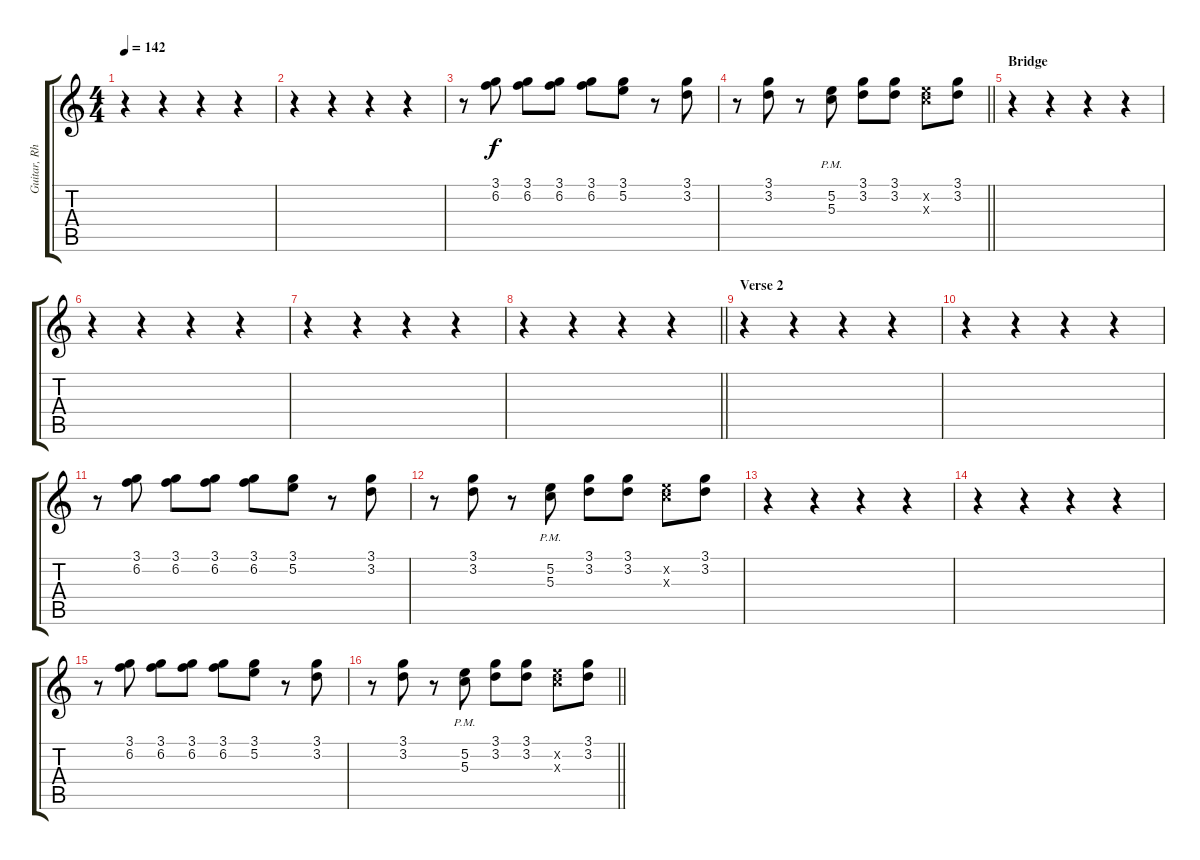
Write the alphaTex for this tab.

\track ("Guitar, Rhythm" "Guitar, Rh") {mute instrument distortionguitar}
\staff {score tabs}
\tuning (E4 B3 G3 D3 A2 E2) {hide}
\ts (4 4)
\tempo 142
\clef g2
\ks c
r.4{dy f} r.4 r.4 r.4 |
r.4 r.4 r.4 r.4 |
r.8 (3.1 6.2).8 (3.1 6.2).8 (3.1 6.2).8 (3.1 6.2).8 (3.1 5.2).8 r.8 (3.1 3.2).8 |
\barLineRight lightlight
r.8 (3.1 3.2).8 r.8 (5.2{pm} 5.3).8 (3.1 3.2).8 (3.1 3.2).8 (5.2{x} 5.3{x}).8 (3.1 3.2).8 |
\section ("" "Bridge")
r.4 r.4 r.4 r.4 |
r.4 r.4 r.4 r.4 |
r.4 r.4 r.4 r.4 |
\barLineRight lightlight
r.4 r.4 r.4 r.4 |
\section ("" "Verse 2")
r.4 r.4 r.4 r.4 |
r.4 r.4 r.4 r.4 |
r.8 (3.1 6.2).8 (3.1 6.2).8 (3.1 6.2).8 (3.1 6.2).8 (3.1 5.2).8 r.8 (3.1 3.2).8 |
r.8 (3.1 3.2).8 r.8 (5.2{pm} 5.3).8 (3.1 3.2).8 (3.1 3.2).8 (5.2{x} 5.3{x}).8 (3.1 3.2).8 |
r.4 r.4 r.4 r.4 |
r.4 r.4 r.4 r.4 |
r.8 (3.1 6.2).8 (3.1 6.2).8 (3.1 6.2).8 (3.1 6.2).8 (3.1 5.2).8 r.8 (3.1 3.2).8 |
\barLineRight lightlight
r.8 (3.1 3.2).8 r.8 (5.2{pm} 5.3).8 (3.1 3.2).8 (3.1 3.2).8 (5.2{x} 5.3{x}).8 (3.1 3.2).8
